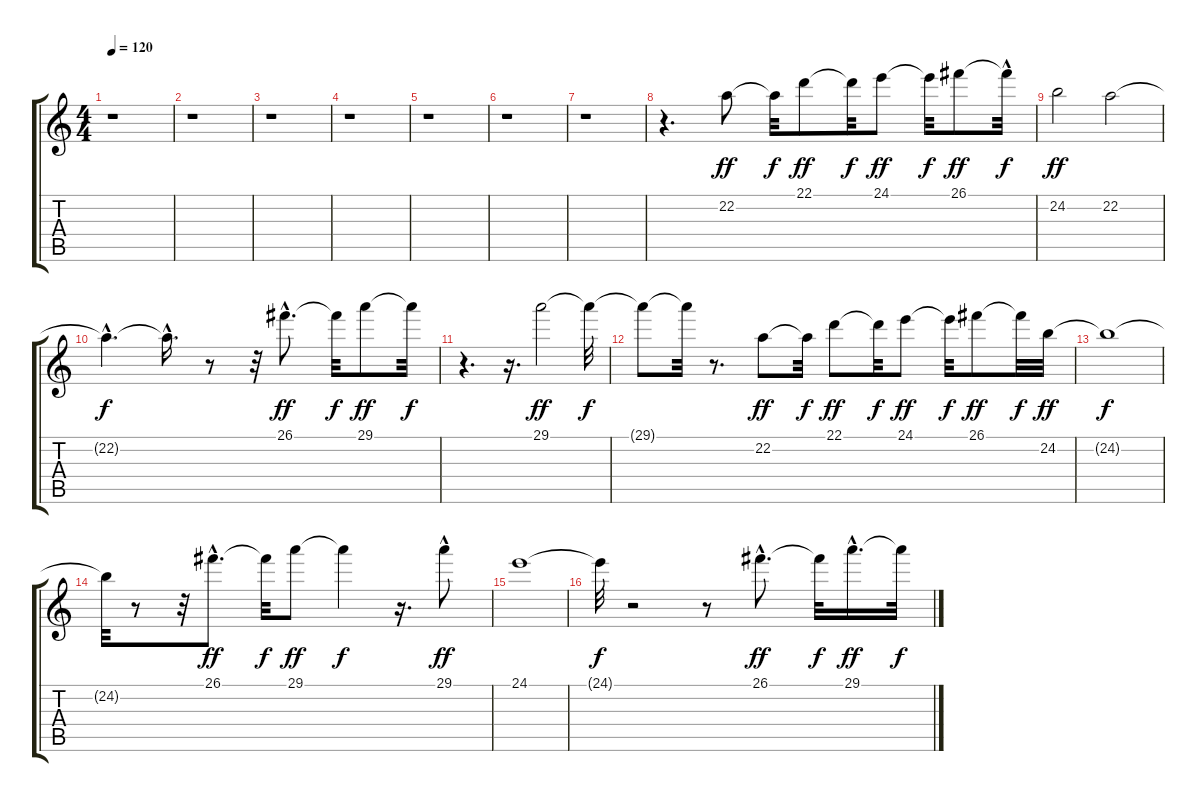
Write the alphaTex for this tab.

\track "" {instrument celesta}
\staff {score tabs}
\tuning (E4 B3 G3 D3 A2 E2) {hide}
\ts (4 4)
\tempo 120
\clef g2
\ks c
r.1{dy ff instrument celesta} |
r.1 |
r.1 |
r.1 |
r.1 |
r.1 |
r.1 |
r.4{d} 22.2.8 22.2{t}.32{dy f} 22.1.8{dy ff} 22.1{t}.32{dy f} 24.1.8{dy ff} 24.1{t}.32{dy f} 26.1.8{dy ff} 26.1{hac t}.32{dy f} |
24.2.2{dy ff} 22.2.2 |
22.2{hac t}.4{d dy f} 22.2{hac t}.16{d} r.8 r.32 26.1{hac}.8{d dy ff} 26.1{t}.32{dy f} 29.1.8{dy ff} 29.1{t}.32{dy f} |
r.4{d} r.16{d} 29.1.2{dy ff} 29.1{t}.32{dy f} |
29.1{t}.8 29.1{t}.32 r.8{d} 22.2.8{dy ff} 22.2{t}.32{dy f} 22.1.8{dy ff} 22.1{t}.32{dy f} 24.1.8{dy ff} 24.1{t}.32{dy f} 26.1.8{dy ff} 26.1{t}.32{dy f} 24.2.32{dy ff} |
24.2{t}.1{dy f} |
24.2{t}.32 r.8 r.32 26.1{hac}.8{d dy ff} 26.1{t}.32{dy f} 29.1.8{dy ff} 29.1{t}.4{dy f} r.16{d} 29.1{hac}.8{dy ff} |
24.1.1 |
24.1{t}.32{dy f} r.2 r.8 26.1{hac}.8{d dy ff} 26.1{t}.32{dy f} 29.1{hac}.16{d dy ff} 29.1{t}.32{dy f}
